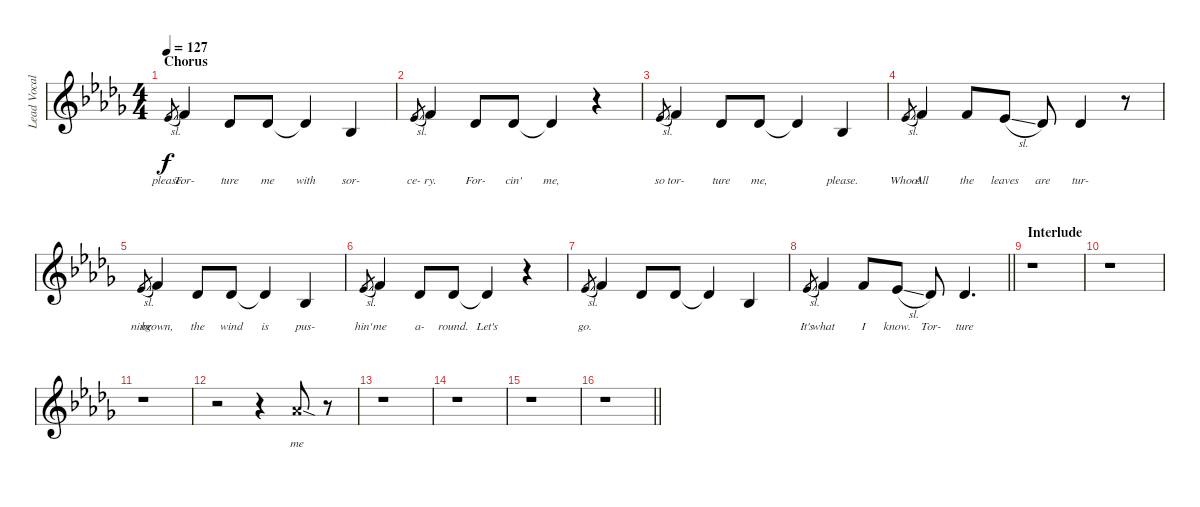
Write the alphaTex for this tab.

\track ("Lead Vocals" "Lead Vocal") {instrument lead6voice}
\staff {score}
\tuning (E4 B3 G3 D3 A2 E2) {hide}
\ts (4 4)
\section ("" "Chorus")
\tempo 127
\clef g2
\ks bbminor
4.2{sl}.8{lyrics (0 "please.") lyrics (1 "") lyrics (2 "") lyrics (3 "") lyrics (4 "") gr dy f} 6.2.4{lyrics (0 "Tor-") lyrics (1 "") lyrics (2 "") lyrics (3 "") lyrics (4 "")} 6.3.8{lyrics (0 "ture") lyrics (1 "") lyrics (2 "") lyrics (3 "") lyrics (4 "")} 6.3.8{lyrics (0 "me") lyrics (1 "") lyrics (2 "") lyrics (3 "") lyrics (4 "")} 6.3{t}.4{lyrics (0 "with") lyrics (1 "") lyrics (2 "") lyrics (3 "") lyrics (4 "")} 8.4.4{lyrics (0 "sor-") lyrics (1 "") lyrics (2 "") lyrics (3 "") lyrics (4 "")} |
4.2{sl}.8{lyrics (0 "ce-") lyrics (1 "") lyrics (2 "") lyrics (3 "") lyrics (4 "") gr} 6.2.4{lyrics (0 "ry.") lyrics (1 "") lyrics (2 "") lyrics (3 "") lyrics (4 "")} 6.3.8{lyrics (0 "For-") lyrics (1 "") lyrics (2 "") lyrics (3 "") lyrics (4 "")} 6.3.8{lyrics (0 "cin'") lyrics (1 "") lyrics (2 "") lyrics (3 "") lyrics (4 "")} 6.3{t}.4{lyrics (0 "me,") lyrics (1 "") lyrics (2 "") lyrics (3 "") lyrics (4 "")} r.4 |
4.2{sl}.8{lyrics (0 "so") lyrics (1 "") lyrics (2 "") lyrics (3 "") lyrics (4 "") gr} 6.2.4{lyrics (0 "tor-") lyrics (1 "") lyrics (2 "") lyrics (3 "") lyrics (4 "")} 6.3.8{lyrics (0 "ture") lyrics (1 "") lyrics (2 "") lyrics (3 "") lyrics (4 "")} 6.3.8{lyrics (0 "me,") lyrics (1 "") lyrics (2 "") lyrics (3 "") lyrics (4 "")} 6.3{t}.4{lyrics (0 "") lyrics (1 "") lyrics (2 "") lyrics (3 "") lyrics (4 "")} 8.4.4{lyrics (0 "please.") lyrics (1 "") lyrics (2 "") lyrics (3 "") lyrics (4 "")} |
4.2{sl}.8{lyrics (0 "Whoo!") lyrics (1 "") lyrics (2 "") lyrics (3 "") lyrics (4 "") gr} 6.2.4{lyrics (0 "All") lyrics (1 "") lyrics (2 "") lyrics (3 "") lyrics (4 "")} 6.2.8{lyrics (0 "the") lyrics (1 "") lyrics (2 "") lyrics (3 "") lyrics (4 "")} 4.2{sl}.8{lyrics (0 "leaves") lyrics (1 "") lyrics (2 "") lyrics (3 "") lyrics (4 "")} 2.2.8{lyrics (0 "are") lyrics (1 "") lyrics (2 "") lyrics (3 "") lyrics (4 "")} 6.3.4{lyrics (0 "tur-") lyrics (1 "") lyrics (2 "") lyrics (3 "") lyrics (4 "")} r.8 |
4.2{sl}.8{lyrics (0 "ning") lyrics (1 "") lyrics (2 "") lyrics (3 "") lyrics (4 "") gr} 6.2.4{lyrics (0 "brown,") lyrics (1 "") lyrics (2 "") lyrics (3 "") lyrics (4 "")} 6.3.8{lyrics (0 "the") lyrics (1 "") lyrics (2 "") lyrics (3 "") lyrics (4 "")} 6.3.8{lyrics (0 "wind") lyrics (1 "") lyrics (2 "") lyrics (3 "") lyrics (4 "")} 6.3{t}.4{lyrics (0 "is") lyrics (1 "") lyrics (2 "") lyrics (3 "") lyrics (4 "")} 8.4.4{lyrics (0 "pus-") lyrics (1 "") lyrics (2 "") lyrics (3 "") lyrics (4 "")} |
4.2{sl}.8{lyrics (0 "hin'") lyrics (1 "") lyrics (2 "") lyrics (3 "") lyrics (4 "") gr} 6.2.4{lyrics (0 "me") lyrics (1 "") lyrics (2 "") lyrics (3 "") lyrics (4 "")} 6.3.8{lyrics (0 "a-") lyrics (1 "") lyrics (2 "") lyrics (3 "") lyrics (4 "")} 6.3.8{lyrics (0 "round.") lyrics (1 "") lyrics (2 "") lyrics (3 "") lyrics (4 "")} 6.3{t}.4{lyrics (0 "Let's") lyrics (1 "") lyrics (2 "") lyrics (3 "") lyrics (4 "")} r.4 |
4.2{sl}.8{lyrics (0 "go.") lyrics (1 "") lyrics (2 "") lyrics (3 "") lyrics (4 "") gr} 6.2.4{lyrics (0 "") lyrics (1 "") lyrics (2 "") lyrics (3 "") lyrics (4 "")} 6.3.8{lyrics (0 "") lyrics (1 "") lyrics (2 "") lyrics (3 "") lyrics (4 "")} 6.3.8{lyrics (0 "") lyrics (1 "") lyrics (2 "") lyrics (3 "") lyrics (4 "")} 6.3{t}.4{lyrics (0 "") lyrics (1 "") lyrics (2 "") lyrics (3 "") lyrics (4 "")} 8.4.4{lyrics (0 "") lyrics (1 "") lyrics (2 "") lyrics (3 "") lyrics (4 "")} |
\barLineRight lightlight
4.2{sl}.8{lyrics (0 "It's") lyrics (1 "") lyrics (2 "") lyrics (3 "") lyrics (4 "") gr} 6.2.4{lyrics (0 "what") lyrics (1 "") lyrics (2 "") lyrics (3 "") lyrics (4 "")} 6.2.8{lyrics (0 "I") lyrics (1 "") lyrics (2 "") lyrics (3 "") lyrics (4 "")} 4.2{sl}.8{lyrics (0 "know.") lyrics (1 "") lyrics (2 "") lyrics (3 "") lyrics (4 "")} 2.2.8{lyrics (0 "Tor-") lyrics (1 "") lyrics (2 "") lyrics (3 "") lyrics (4 "")} 6.3.4{d lyrics (0 "ture") lyrics (1 "") lyrics (2 "") lyrics (3 "") lyrics (4 "")} |
\section ("" "Interlude")
r.1 |
r.1 |
r.1 |
r.2 r.4 4.1{sod x}.8{lyrics (0 "me") lyrics (1 "") lyrics (2 "") lyrics (3 "") lyrics (4 "")} r.8 |
r.1 |
r.1 |
r.1 |
\barLineRight lightlight
r.1
